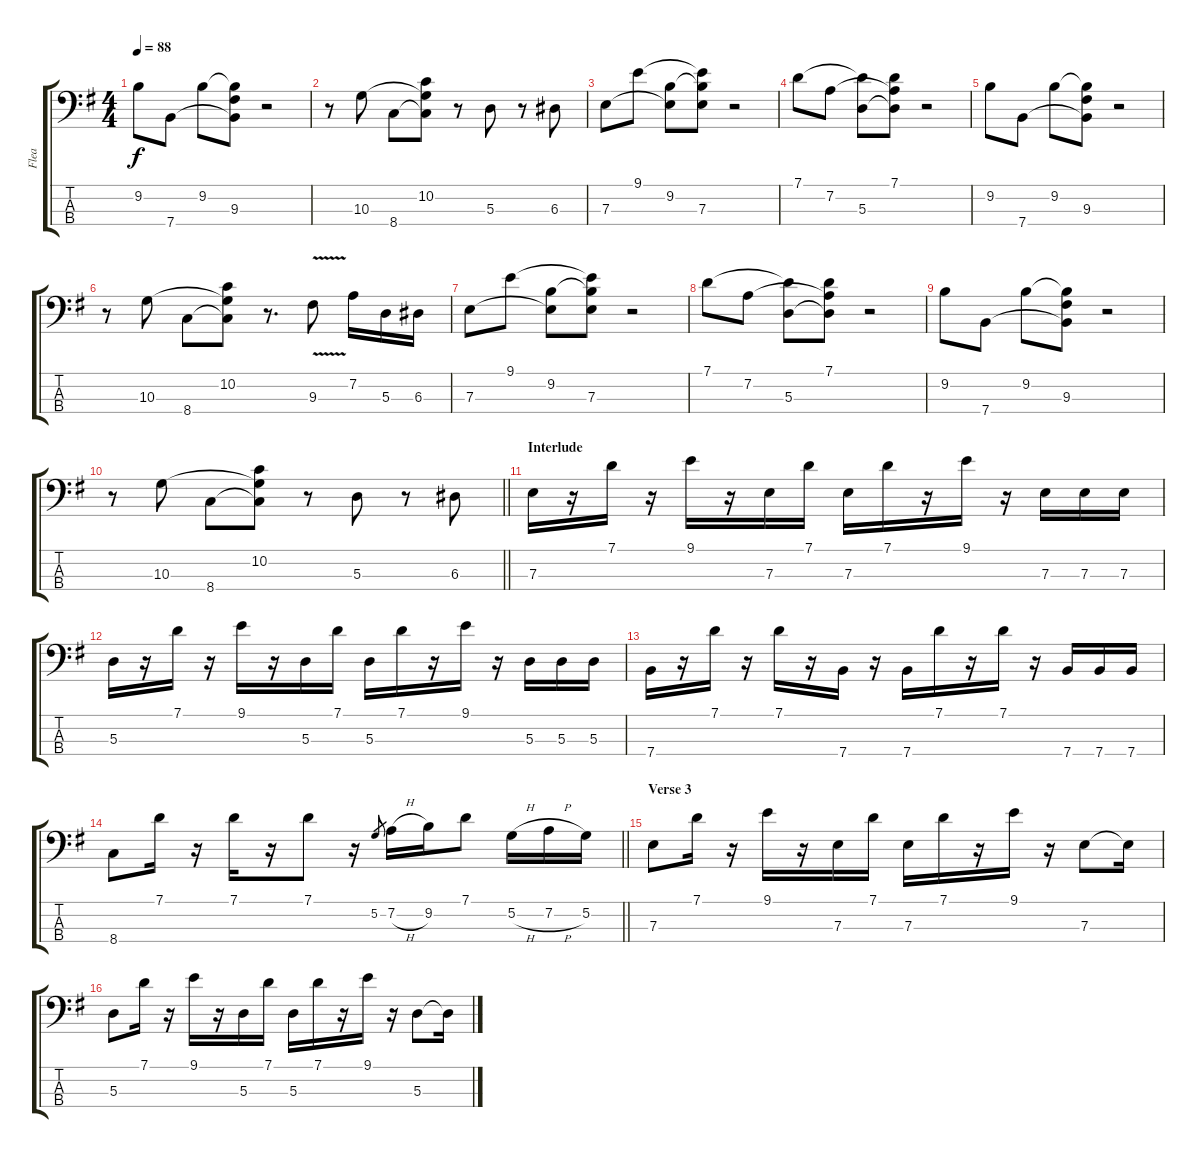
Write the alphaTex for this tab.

\track ("Flea" "Flea") {instrument electricbassfinger}
\staff {score tabs}
\tuning (G2 D2 A1 E1) {hide}
\ts (4 4)
\tempo 88
\clef f4
\ks g
9.2.8{dy f} 7.4.8 9.2.8 (9.2{t} 9.3 7.4{t}).8 r.2 |
r.8 10.3.8 8.4.8 (10.2 10.3{t} 8.4{t}).8 r.8 5.3.8 r.8 6.3.8 |
7.3.8 9.1.8 (9.2 7.3{t}).8 (9.1{t} 9.2{t} 7.3).8 r.2 |
7.1.8 7.2.8 (7.1{t} 5.3).8 (7.1 7.2{t} 5.3{t}).8 r.2 |
9.2.8 7.4.8 9.2.8 (9.2{t} 9.3 7.4{t}).8 r.2 |
r.8 10.3.8 8.4.8 (10.2 10.3{t} 8.4{t}).8 r.8{d} 9.3{v}.8 7.2.16 5.3.16 6.3.16 |
7.3.8 9.1.8 (9.2 7.3{t}).8 (9.1{t} 9.2{t} 7.3).8 r.2 |
7.1.8 7.2.8 (7.1{t} 5.3).8 (7.1 7.2{t} 5.3{t}).8 r.2 |
9.2.8 7.4.8 9.2.8 (9.2{t} 9.3 7.4{t}).8 r.2 |
\barLineRight lightlight
r.8 10.3.8 8.4.8 (10.2 10.3{t} 8.4{t}).8 r.8 5.3.8 r.8 6.3.8 |
\section ("" "Interlude")
7.3.16{instrument slapbass1} r.16 7.1.16 r.16 9.1.16 r.16 7.3.16 7.1.16 7.3.16 7.1.16 r.16 9.1.16 r.16 7.3.16 7.3.16 7.3.16 |
5.3.16 r.16 7.1.16 r.16 9.1.16 r.16 5.3.16 7.1.16 5.3.16 7.1.16 r.16 9.1.16 r.16 5.3.16 5.3.16 5.3.16 |
7.4.16 r.16 7.1.16 r.16 7.1.16 r.16 7.4.16 r.16 7.4.16 7.1.16 r.16 7.1.16 r.16 7.4.16 7.4.16 7.4.16 |
\barLineRight lightlight
8.4.8 7.1.16 r.16 7.1.16 r.16 7.1.8 r.16 5.2.8{gr} 7.2{h}.16{instrument electricbassfinger} 9.2.16 7.1.8 5.2{h}.16 7.2{h}.16 5.2.16 |
\section ("" "Verse 3")
7.3.8{instrument slapbass1} 7.1.16 r.16 9.1.16 r.16 7.3.16 7.1.16 7.3.16 7.1.16 r.16 9.1.16 r.16 7.3.8 7.3{t}.16 |
5.3.8 7.1.16 r.16 9.1.16 r.16 5.3.16 7.1.16 5.3.16 7.1.16 r.16 9.1.16 r.16 5.3.8 5.3{t}.16
